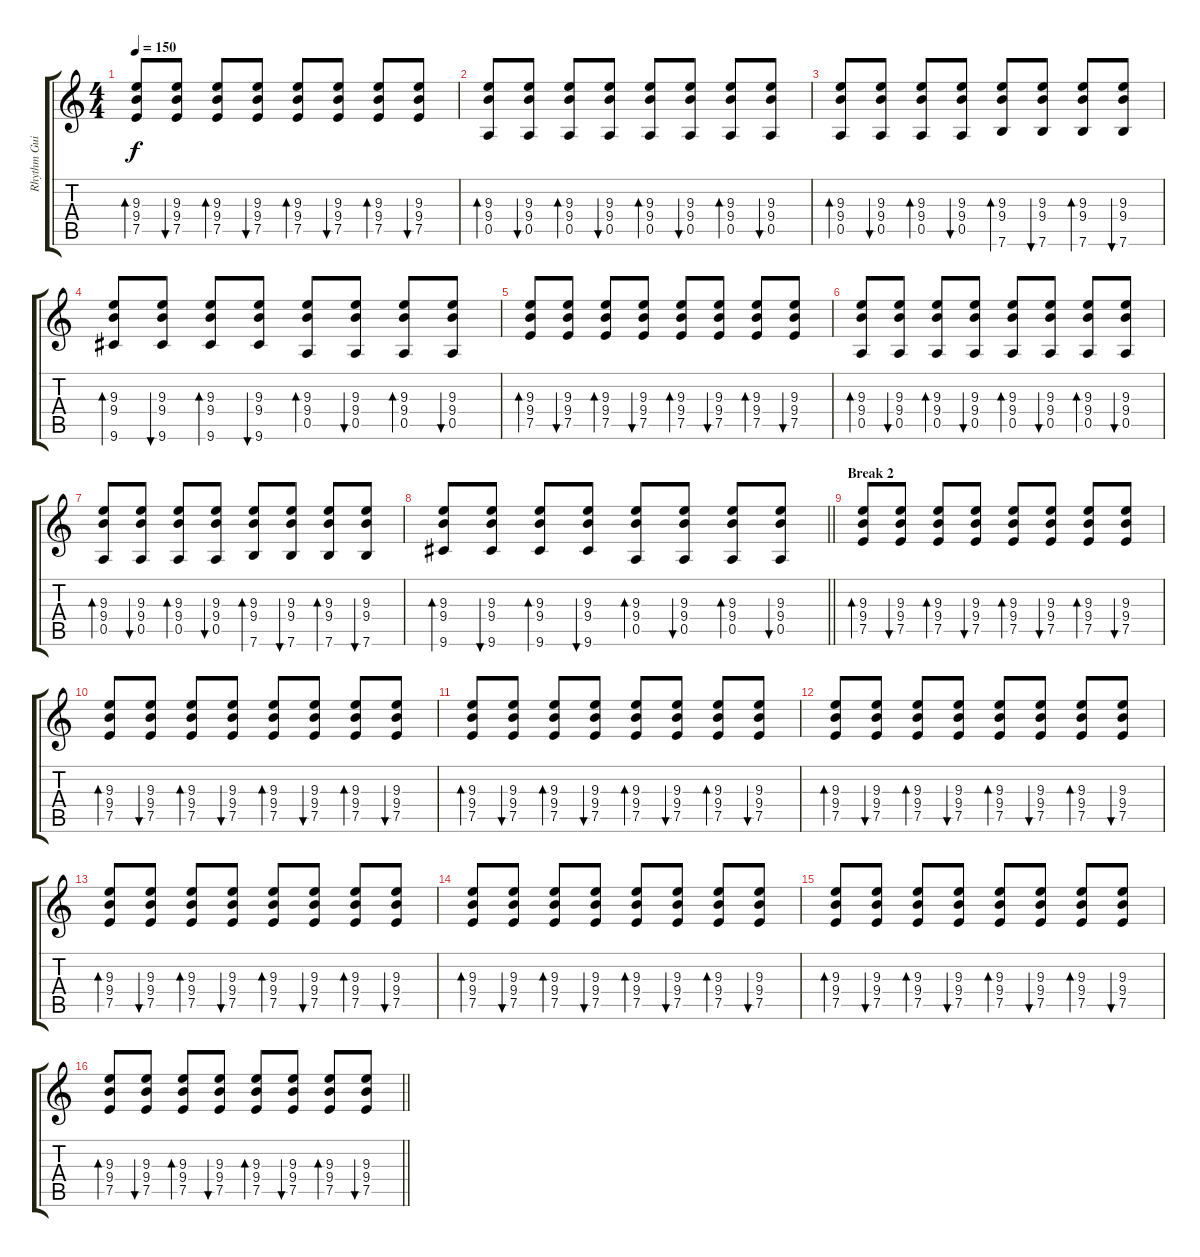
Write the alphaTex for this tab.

\track ("Rhythm Guitar" "Rhythm Gui") {instrument acousticguitarsteel}
\staff {score tabs}
\tuning (E4 B3 G3 D3 A2 E2) {hide}
\ts (4 4)
\tempo 150
\clef g2
\ks c
(9.3 9.4 7.5).8{bd 120 dy f} (9.3 9.4 7.5).8{bu 120} (9.3 9.4 7.5).8{bd 120} (9.3 9.4 7.5).8{bu 120} (9.3 9.4 7.5).8{bd 120} (9.3 9.4 7.5).8{bu 120} (9.3 9.4 7.5).8{bd 120} (9.3 9.4 7.5).8{bu 120} |
(9.3 9.4 0.5).8{bd 120} (9.3 9.4 0.5).8{bu 120} (9.3 9.4 0.5).8{bd 120} (9.3 9.4 0.5).8{bu 120} (9.3 9.4 0.5).8{bd 120} (9.3 9.4 0.5).8{bu 120} (9.3 9.4 0.5).8{bd 120} (9.3 9.4 0.5).8{bu 120} |
(9.3 9.4 0.5).8{bd 120} (9.3 9.4 0.5).8{bu 120} (9.3 9.4 0.5).8{bd 120} (9.3 9.4 0.5).8{bu 120} (9.3 9.4 7.6).8{bd 120} (9.3 9.4 7.6).8{bu 120} (9.3 9.4 7.6).8{bd 120} (9.3 9.4 7.6).8{bu 120} |
(9.3 9.4 9.6).8{bd 120} (9.3 9.4 9.6).8{bu 120} (9.3 9.4 9.6).8{bd 120} (9.3 9.4 9.6).8{bu 120} (9.3 9.4 0.5).8{bd 120} (9.3 9.4 0.5).8{bu 120} (9.3 9.4 0.5).8{bd 120} (9.3 9.4 0.5).8{bu 120} |
(9.3 9.4 7.5).8{bd 120} (9.3 9.4 7.5).8{bu 120} (9.3 9.4 7.5).8{bd 120} (9.3 9.4 7.5).8{bu 120} (9.3 9.4 7.5).8{bd 120} (9.3 9.4 7.5).8{bu 120} (9.3 9.4 7.5).8{bd 120} (9.3 9.4 7.5).8{bu 120} |
(9.3 9.4 0.5).8{bd 120} (9.3 9.4 0.5).8{bu 120} (9.3 9.4 0.5).8{bd 120} (9.3 9.4 0.5).8{bu 120} (9.3 9.4 0.5).8{bd 120} (9.3 9.4 0.5).8{bu 120} (9.3 9.4 0.5).8{bd 120} (9.3 9.4 0.5).8{bu 120} |
(9.3 9.4 0.5).8{bd 120} (9.3 9.4 0.5).8{bu 120} (9.3 9.4 0.5).8{bd 120} (9.3 9.4 0.5).8{bu 120} (9.3 9.4 7.6).8{bd 120} (9.3 9.4 7.6).8{bu 120} (9.3 9.4 7.6).8{bd 120} (9.3 9.4 7.6).8{bu 120} |
\barLineRight lightlight
(9.3 9.4 9.6).8{bd 120} (9.3 9.4 9.6).8{bu 120} (9.3 9.4 9.6).8{bd 120} (9.3 9.4 9.6).8{bu 120} (9.3 9.4 0.5).8{bd 120} (9.3 9.4 0.5).8{bu 120} (9.3 9.4 0.5).8{bd 120} (9.3 9.4 0.5).8{bu 120} |
\section ("" "Break 2")
(9.3 9.4 7.5).8{bd 120} (9.3 9.4 7.5).8{bu 120} (9.3 9.4 7.5).8{bd 120} (9.3 9.4 7.5).8{bu 120} (9.3 9.4 7.5).8{bd 120} (9.3 9.4 7.5).8{bu 120} (9.3 9.4 7.5).8{bd 120} (9.3 9.4 7.5).8{bu 120} |
(9.3 9.4 7.5).8{bd 120} (9.3 9.4 7.5).8{bu 120} (9.3 9.4 7.5).8{bd 120} (9.3 9.4 7.5).8{bu 120} (9.3 9.4 7.5).8{bd 120} (9.3 9.4 7.5).8{bu 120} (9.3 9.4 7.5).8{bd 120} (9.3 9.4 7.5).8{bu 120} |
(9.3 9.4 7.5).8{bd 120} (9.3 9.4 7.5).8{bu 120} (9.3 9.4 7.5).8{bd 120} (9.3 9.4 7.5).8{bu 120} (9.3 9.4 7.5).8{bd 120} (9.3 9.4 7.5).8{bu 120} (9.3 9.4 7.5).8{bd 120} (9.3 9.4 7.5).8{bu 120} |
(9.3 9.4 7.5).8{bd 120} (9.3 9.4 7.5).8{bu 120} (9.3 9.4 7.5).8{bd 120} (9.3 9.4 7.5).8{bu 120} (9.3 9.4 7.5).8{bd 120} (9.3 9.4 7.5).8{bu 120} (9.3 9.4 7.5).8{bd 120} (9.3 9.4 7.5).8{bu 120} |
(9.3 9.4 7.5).8{bd 120} (9.3 9.4 7.5).8{bu 120} (9.3 9.4 7.5).8{bd 120} (9.3 9.4 7.5).8{bu 120} (9.3 9.4 7.5).8{bd 120} (9.3 9.4 7.5).8{bu 120} (9.3 9.4 7.5).8{bd 120} (9.3 9.4 7.5).8{bu 120} |
(9.3 9.4 7.5).8{bd 120} (9.3 9.4 7.5).8{bu 120} (9.3 9.4 7.5).8{bd 120} (9.3 9.4 7.5).8{bu 120} (9.3 9.4 7.5).8{bd 120} (9.3 9.4 7.5).8{bu 120} (9.3 9.4 7.5).8{bd 120} (9.3 9.4 7.5).8{bu 120} |
(9.3 9.4 7.5).8{bd 120} (9.3 9.4 7.5).8{bu 120} (9.3 9.4 7.5).8{bd 120} (9.3 9.4 7.5).8{bu 120} (9.3 9.4 7.5).8{bd 120} (9.3 9.4 7.5).8{bu 120} (9.3 9.4 7.5).8{bd 120} (9.3 9.4 7.5).8{bu 120} |
\barLineRight lightlight
(9.3 9.4 7.5).8{bd 120} (9.3 9.4 7.5).8{bu 120} (9.3 9.4 7.5).8{bd 120} (9.3 9.4 7.5).8{bu 120} (9.3 9.4 7.5).8{bd 120} (9.3 9.4 7.5).8{bu 120} (9.3 9.4 7.5).8{bd 120} (9.3 9.4 7.5).8{bu 120}
